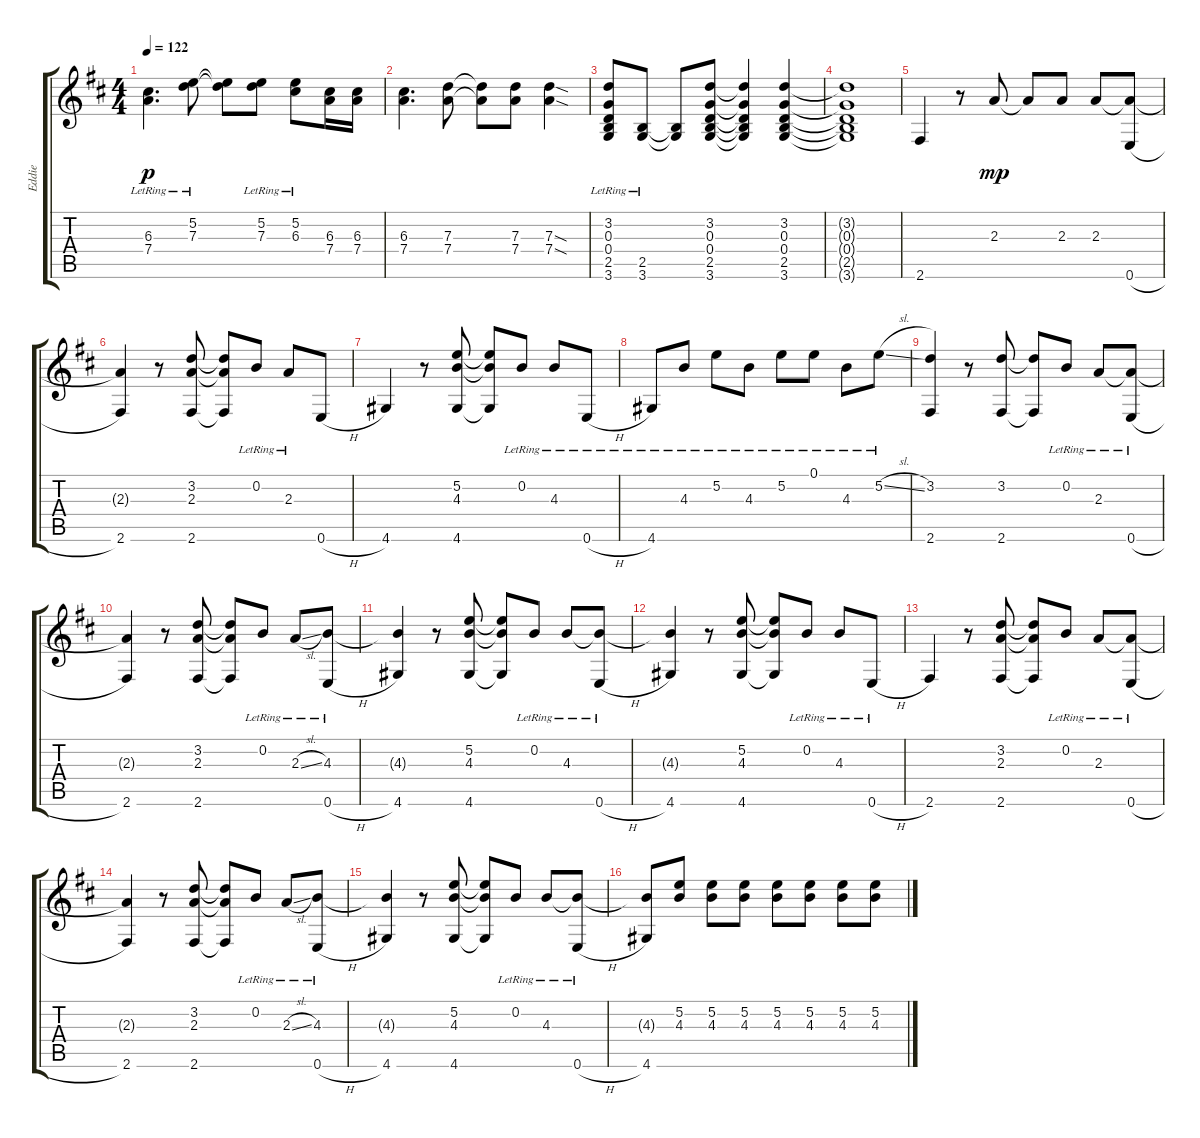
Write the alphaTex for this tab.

\track ("Eddie" "Eddie") {instrument electricguitarclean}
\staff {score tabs}
\tuning (E4 B3 G3 D3 A2 E2) {hide}
\ts (4 4)
\tempo 122
\clef g2
\ks d
(6.3{lr} 7.4{lr}).4{d dy p} (5.2{lr} 7.3{lr}).8 (5.2{t} 7.3{t}).8 (5.2{lr} 7.3{lr}).8 (5.2{lr} 6.3{lr}).8 (6.3 7.4).16 (6.3 7.4).16 |
(6.3 7.4).4{d} (7.3 7.4).8 (7.3{t} 7.4{t}).8 (7.3 7.4).8 (7.3{sod} 7.4{sod}).4 |
(3.2{lr} 0.3{lr} 0.4{lr} 2.5{lr} 3.6{lr}).8 (2.5{lr} 3.6{lr}).8 (2.5{t} 3.6{t}).8 (3.2 0.3 0.4 2.5 3.6).8 (3.2{t} 0.3{t} 0.4{t} 2.5{t} 3.6{t}).4 (3.2 0.3 0.4 2.5 3.6).4 |
(3.2{t} 0.3{t} 0.4{t} 2.5{t} 3.6{t}).1 |
2.6.4 r.8 2.3.8{dy mp} 2.3{t}.8 2.3.8 2.3.8 (2.3{t} 0.6{h}).8 |
(2.3{t} 2.6).4 r.8 (3.2 2.3 2.6).8 (3.2{t} 2.3{t} 2.6{t}).8 0.2{lr}.8 2.3{lr}.8 0.6{h}.8 |
4.6.4 r.8 (5.2 4.3 4.6).8 (5.2{t} 4.3{t} 4.6{t}).8 0.2{lr}.8 4.3{lr}.8 0.6{h lr}.8 |
4.6{lr}.8 4.3{lr}.8 5.2{lr}.8 4.3{lr}.8 5.2{lr}.8 0.1{lr}.8 4.3{lr}.8 5.2{sl lr}.8 |
(3.2 2.6).4 r.8 (3.2 2.6).8 (3.2{t} 2.6{t}).8 0.2{lr}.8 2.3{lr}.8 (2.3{t} 0.6{h lr}).8 |
(2.3{t} 2.6).4 r.8 (3.2 2.3 2.6).8 (3.2{t} 2.3{t} 2.6{t}).8 0.2{lr}.8 2.3{sl lr}.8 (4.3{lr} 0.6{h lr}).8 |
(4.3{t} 4.6).4 r.8 (5.2 4.3 4.6).8 (5.2{t} 4.3{t} 4.6{t}).8 0.2{lr}.8 4.3{lr}.8 (4.3{t} 0.6{h lr}).8 |
(4.3{t} 4.6).4 r.8 (5.2 4.3 4.6).8 (5.2{t} 4.3{t} 4.6{t}).8 0.2{lr}.8 4.3{lr}.8 0.6{h lr}.8 |
2.6.4 r.8 (3.2 2.3 2.6).8 (3.2{t} 2.3{t} 2.6{t}).8 0.2{lr}.8 2.3{lr}.8 (2.3{t} 0.6{h lr}).8 |
(2.3{t} 2.6).4 r.8 (3.2 2.3 2.6).8 (3.2{t} 2.3{t} 2.6{t}).8 0.2{lr}.8 2.3{sl lr}.8 (4.3{lr} 0.6{h lr}).8 |
(4.3{t} 4.6).4 r.8 (5.2 4.3 4.6).8 (5.2{t} 4.3{t} 4.6{t}).8 0.2{lr}.8 4.3{lr}.8 (4.3{t} 0.6{h lr}).8 |
(4.3{t} 4.6).8 (5.2 4.3).8 (5.2 4.3).8 (5.2 4.3).8 (5.2 4.3).8 (5.2 4.3).8 (5.2 4.3).8 (5.2 4.3).8
